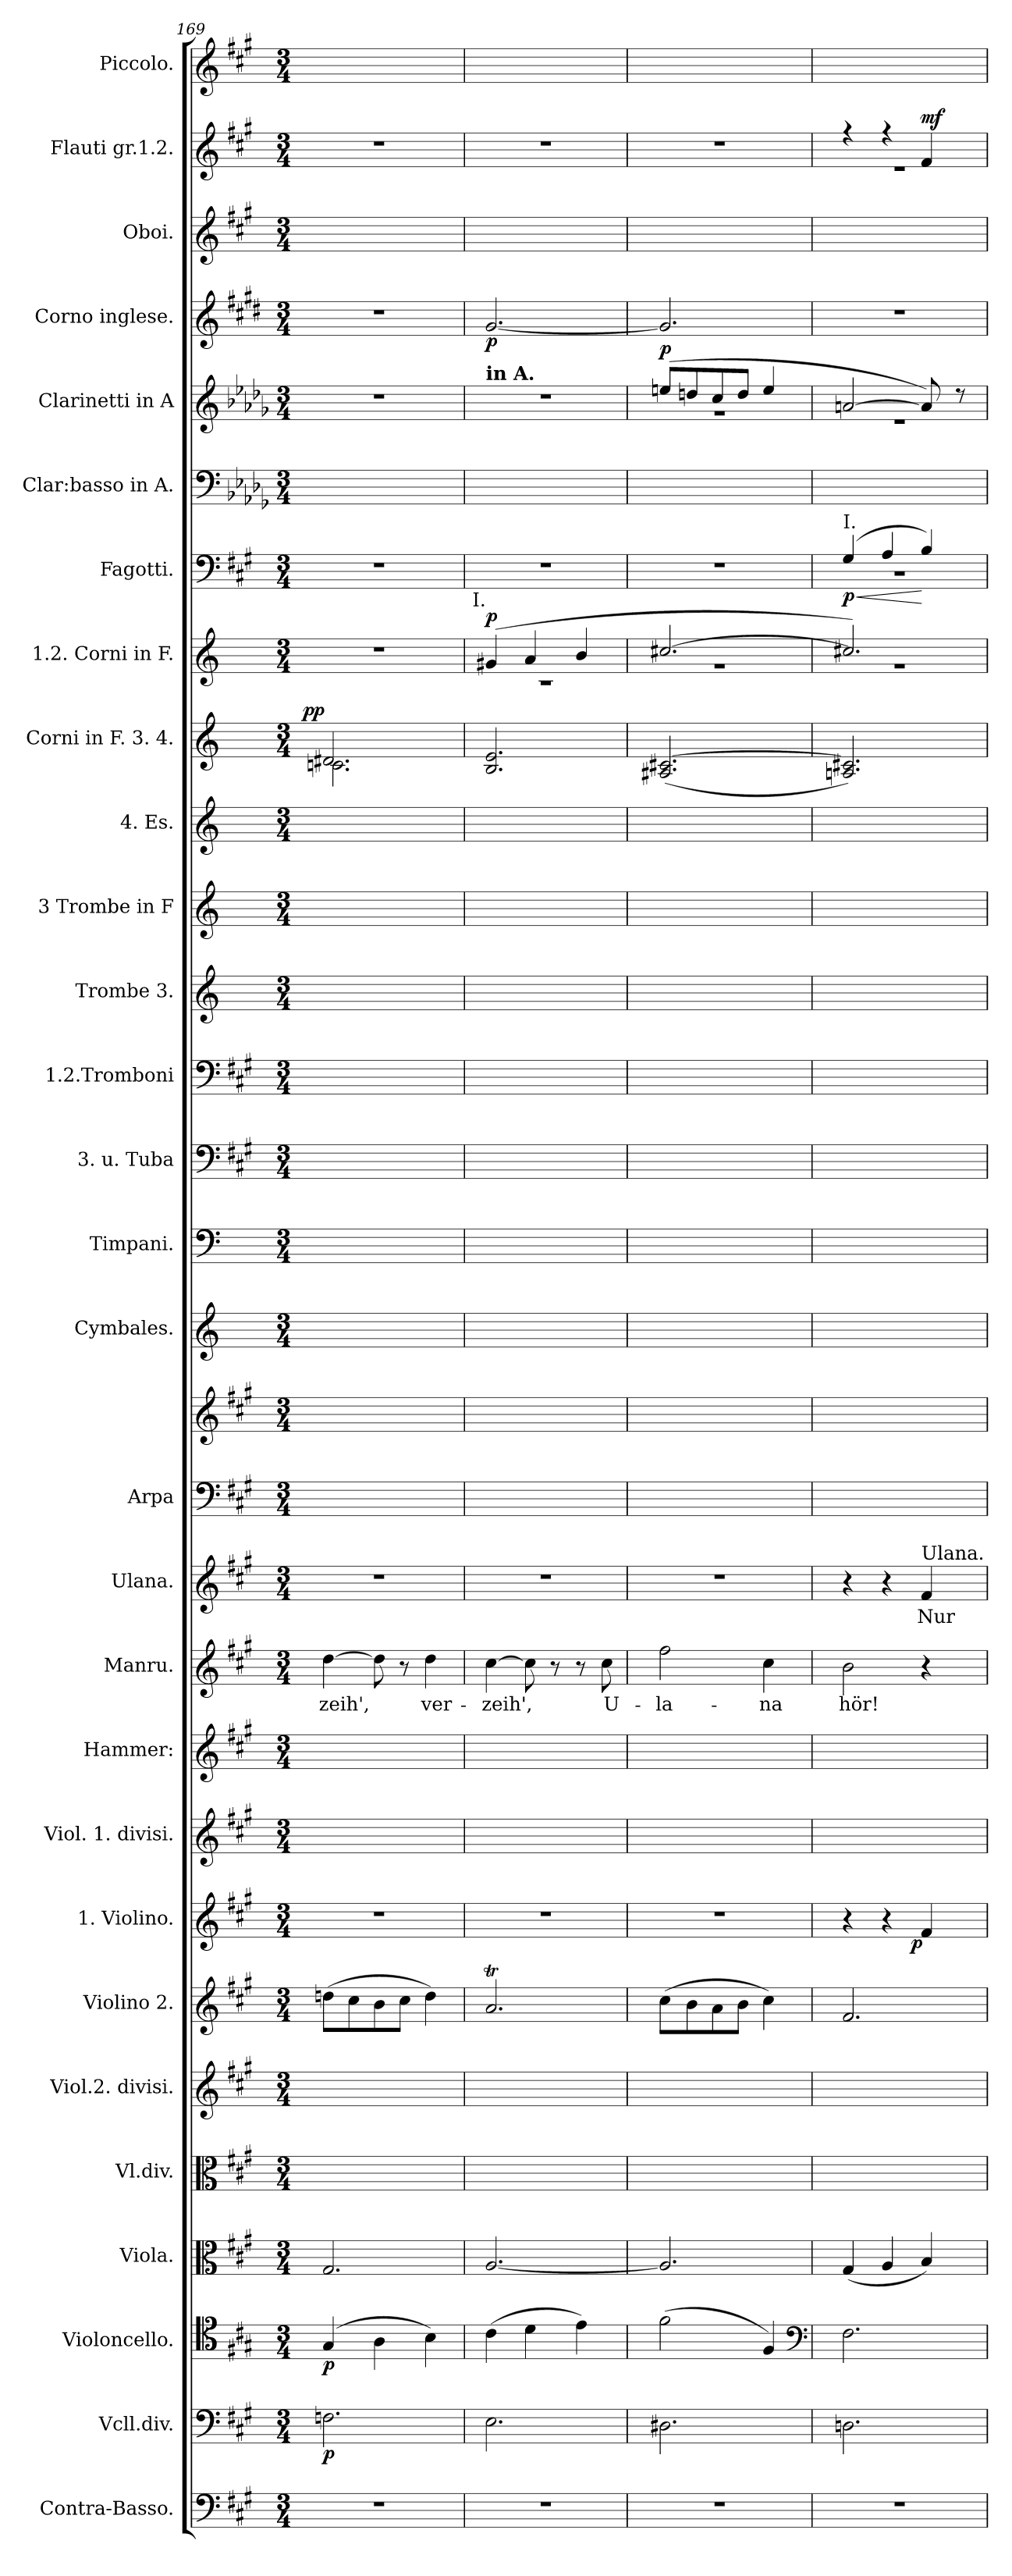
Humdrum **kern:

**kern	**kern	**dynam	**kern	**dynam	**kern	**kern	**kern	**kern	**kern	**dynam	**kern	**kern	**kern	**text	**kern	**text	**kern	**kern	**kern	**kern	**kern	**kern	**kern	**kern	**kern	**kern	**dynam	**kern	**dynam	**kern	**dynam	**kern	**kern	**dynam	**kern	**dynam	**kern	**kern	**dynam	**kern
*part29	*part28	*part28	*part27	*part27	*part26	*part25	*part24	*part23	*part22	*part22	*part21	*part20	*part19	*part19	*part18	*part18	*part17	*part17	*part16	*part15	*part14	*part13	*part12	*part11	*part10	*part9	*part9	*part8	*part8	*part7	*part7	*part6	*part5	*part5	*part4	*part4	*part3	*part2	*part2	*part1
*staff30	*staff29	*staff29	*staff28	*staff28	*staff27	*staff26	*staff25	*staff24	*staff23	*staff23	*staff22	*staff21	*staff20	*staff20	*staff19	*staff19	*staff18	*staff17	*staff16	*staff15	*staff14	*staff13	*staff12	*staff11	*staff10	*staff9	*staff9	*staff8	*staff8	*staff7	*staff7	*staff6	*staff5	*staff5	*staff4	*staff4	*staff3	*staff2	*staff2	*staff1
*I"Contra-Basso.	*I"Vcll.div.	*	*I"Violoncello.	*	*I"Viola.	*I"Vl.div.	*I"Viol.2. divisi.	*I"Violino 2.	*I"1. Violino.	*	*I"Viol. 1. divisi.	*I"Hammer:	*I"Manru.	*	*I"Ulana.	*	*I"Arpa	*	*I"Cymbales.	*I"Timpani.	*I"3. u. Tuba	*I"1.2.Tromboni	*I"Trombe 3.	*I"3 Trombe in F	*I"4. Es.	*I"Corni in F. 3. 4.	*	*I"1.2. Corni in F.	*	*I"Fagotti.	*	*I"Clar:basso in A.	*I"Clarinetti in A	*	*I"Corno inglese.	*	*I"Oboi.	*I"Flauti gr.1.2.	*	*I"Piccolo.
*I'C.-B.	*	*	*I'Vcll.	*	*I'Vl.	*	*	*I'Viol. 2.	*I'1. Viol.	*	*	*I'Hammer.	*	*	*	*	*I'Arpa.	*	*I'Cym	*I'Timp.	*	*I'1.2. Tromb.	*	*I'1.2. Trombe.	*	*I'Corni. 3.4.	*	*I'1.2. Corni.	*	*I'Fag.	*	*	*I'1.2. Clar. A.	*	*I'Cor.ingl.	*	*I'Ob.	*I'Fl. 1.2.	*	*
*clefF4	*clefF4	*	*clefC4	*	*clefC3	*clefC3	*clefG2	*clefG2	*clefG2	*	*clefG2	*clefG2	*clefG2	*	*clefG2	*	*clefF4	*clefG2	*clefG2	*clefF4	*clefF4	*clefF4	*clefG2	*clefG2	*clefG2	*clefG2	*	*clefG2	*	*clefF4	*	*clefF4	*clefG2	*	*clefG2	*	*clefG2	*clefG2	*	*clefG2
*	*	*	*	*	*	*	*	*	*	*	*	*	*	*	*	*	*	*	*	*	*	*	*ITrd-3c-5	*ITrd-3c-5	*ITrd5c9	*ITrd4c7	*	*ITrd4c7	*	*	*	*ITrd2c3	*ITrd2c3	*	*ITrd4c7	*	*	*	*	*
*k[f#c#g#]	*k[f#c#g#]	*	*k[f#c#g#]	*	*k[f#c#g#]	*k[f#c#g#]	*k[f#c#g#]	*k[f#c#g#]	*k[f#c#g#]	*	*k[f#c#g#]	*k[f#c#g#]	*k[f#c#g#]	*	*k[f#c#g#]	*	*k[f#c#g#]	*k[f#c#g#]	*k[]	*k[]	*k[f#c#g#]	*k[f#c#g#]	*k[b-]	*k[b-]	*k[b-e-a-]	*k[b-]	*	*k[b-]	*	*k[f#c#g#]	*	*k[b-e-]	*k[b-e-]	*	*k[f#c#g#]	*	*k[f#c#g#]	*k[f#c#g#]	*	*k[f#c#g#]
*M3/4	*M3/4	*	*M3/4	*	*M3/4	*M3/4	*M3/4	*M3/4	*M3/4	*	*M3/4	*M3/4	*M3/4	*	*M3/4	*	*M3/4	*M3/4	*M3/4	*M3/4	*M3/4	*M3/4	*M3/4	*M3/4	*M3/4	*M3/4	*	*M3/4	*	*M3/4	*	*M3/4	*M3/4	*	*M3/4	*	*M3/4	*M3/4	*	*M3/4
=169	=169	=169	=169	=169	=169	=169	=169	=169	=169	=169	=169	=169	=169	=169	=169	=169	=169	=169	=169	=169	=169	=169	=169	=169	=169	=169	=169	=169	=169	=169	=169	=169	=169	=169	=169	=169	=169	=169	=169	=169
*	*	*	*	*	*	*	*	*	*	*	*	*	*	*	*	*	*	*	*	*	*	*	*	*	*	*^	*	*	*	*	*	*	*	*	*	*	*	*	*	*
!	!	!	!	!	!	!	!	!	!	!	!	!	!	!	!	!	!	!	!	!	!	!	!	!	!	!	!	!LO:DY:a:rj	!	!	!	!	!	!	!	!	!	!	!	!	!
!	!	!	!	!	!	!	!	!	!	!	!	!	!	!	!	!	!	!	!	!	!	!	!	!	!	!	!	!LO:DY:n=1:rj	!	!	!	!	!	!	!	!	!	!	!	!	!
2.r	2.Fn\	p	(4G#/	p	2.G#/	2.ryy	2.ryy	(8ddn\L	2.r	.	2.ryy	2.ryy	[4dd\	-zeih',	2.r	.	2.ryy	2.ryy	2.ryy	2.ryy	2.ryy	2.ryy	2.ryy	2.ryy	2.ryy	2.G#X/	2.Fn\	p p	2.r	.	2.r	.	2.ryy	2.r	.	2.r	.	2.ryy	2.r	.	2.ryy
.	.	.	.	.	.	.	.	8cc#\	.	.	.	.	.	.	.	.	.	.	.	.	.	.	.	.	.	.	.	.	.	.	.	.	.	.	.	.	.	.	.	.	.
.	.	.	4A\	.	.	.	.	8b\	.	.	.	.	8dd\]	.	.	.	.	.	.	.	.	.	.	.	.	.	.	.	.	.	.	.	.	.	.	.	.	.	.	.	.
.	.	.	.	.	.	.	.	8cc#\J	.	.	.	.	8r	.	.	.	.	.	.	.	.	.	.	.	.	.	.	.	.	.	.	.	.	.	.	.	.	.	.	.	.
.	.	.	4B\)	.	.	.	.	4dd\)	.	.	.	.	4dd\	ver-	.	.	.	.	.	.	.	.	.	.	.	.	.	.	.	.	.	.	.	.	.	.	.	.	.	.	.
*	*	*	*	*	*	*	*	*	*	*	*	*	*	*	*	*	*	*	*	*	*	*	*	*	*	*v	*v	*	*	*	*	*	*	*	*	*	*	*	*	*	*
=170	=170	=170	=170	=170	=170	=170	=170	=170	=170	=170	=170	=170	=170	=170	=170	=170	=170	=170	=170	=170	=170	=170	=170	=170	=170	=170	=170	=170	=170	=170	=170	=170	=170	=170	=170	=170	=170	=170	=170	=170
*	*	*	*	*	*	*	*	*	*	*	*	*	*	*	*	*	*	*	*	*	*	*	*	*	*	*	*	*^	*	*	*	*	*	*	*	*	*	*	*	*
!	!	!	!	!	!	!	!	!	!	!	!	!	!	!	!	!	!	!	!	!	!	!	!	!	!	!	!	!	!	!	!	!	!	!LO:TX:a:B:t=in A.	!	!	!	!	!	!	!
!	!	!	!	!	!	!	!	!	!	!	!	!	!	!	!	!	!	!	!	!	!	!	!	!	!	!	!	!LO:TX:a:rj:t=I.	!	!	!	!	!	!	!	!	!	!	!	!	!
!	!	!	!	!	!	!	!	!	!	!	!	!	!	!	!	!	!	!	!	!	!	!	!	!	!	!	!	!	!	!LO:DY:a	!	!	!	!	!	!	!	!	!	!	!
2.r	2.E\	.	(4c#\	.	[2.A/	2.ryy	2.ryy	2.aT/	2.r	.	2.ryy	2.ryy	[4cc#\	-zeih',	2.r	.	2.ryy	2.ryy	2.ryy	2.ryy	2.ryy	2.ryy	2.ryy	2.ryy	2.ryy	2.E/ 2.A/	.	(4c#X/	2.r	p	2.r	.	2.ryy	2.r	.	[2.c#/	p	2.ryy	2.r	.	2.ryy
.	.	.	4d\	.	.	.	.	.	.	.	.	.	8cc#\]	.	.	.	.	.	.	.	.	.	.	.	.	.	.	4d/	.	.	.	.	.	.	.	.	.	.	.	.	.
.	.	.	.	.	.	.	.	.	.	.	.	.	8r	.	.	.	.	.	.	.	.	.	.	.	.	.	.	.	.	.	.	.	.	.	.	.	.	.	.	.	.
.	.	.	4e\)	.	.	.	.	.	.	.	.	.	8r	.	.	.	.	.	.	.	.	.	.	.	.	.	.	4e/	.	.	.	.	.	.	.	.	.	.	.	.	.
.	.	.	.	.	.	.	.	.	.	.	.	.	8cc#\	U-	.	.	.	.	.	.	.	.	.	.	.	.	.	.	.	.	.	.	.	.	.	.	.	.	.	.	.
=171	=171	=171	=171	=171	=171	=171	=171	=171	=171	=171	=171	=171	=171	=171	=171	=171	=171	=171	=171	=171	=171	=171	=171	=171	=171	=171	=171	=171	=171	=171	=171	=171	=171	=171	=171	=171	=171	=171	=171	=171	=171
*	*	*	*	*	*	*	*	*	*	*	*	*	*	*	*	*	*	*	*	*	*	*	*	*	*	*	*	*	*	*	*	*	*	*^	*	*	*	*	*	*	*
!	!	!	!	!	!	!	!	!	!	!	!	!	!	!	!	!	!	!	!	!	!	!	!	!	!	!	!	!	!	!	!	!	!	!	!	!LO:DY:a	!	!	!	!	!	!
2.r	2.D#X\	.	(2f#\	.	2.A/]	2.ryy	2.ryy	(8cc#\L	2.r	.	2.ryy	2.ryy	2ff#\	-la-	2.r	.	2.ryy	2.ryy	2.ryy	2.ryy	2.ryy	2.ryy	2.ryy	2.ryy	2.ryy	(2.D#X/ [2.F#X/	.	[2.f#X/	2.r	.	2.r	.	2.ryy	(8cc#X/L	2.r	p	2.c#/]	.	2.ryy	2.r	.	2.ryy
.	.	.	.	.	.	.	.	8b\	.	.	.	.	.	.	.	.	.	.	.	.	.	.	.	.	.	.	.	.	.	.	.	.	.	8bn/	.	.	.	.	.	.	.	.
.	.	.	.	.	.	.	.	8a\	.	.	.	.	.	.	.	.	.	.	.	.	.	.	.	.	.	.	.	.	.	.	.	.	.	8a/	.	.	.	.	.	.	.	.
.	.	.	.	.	.	.	.	8b\J	.	.	.	.	.	.	.	.	.	.	.	.	.	.	.	.	.	.	.	.	.	.	.	.	.	8b/J	.	.	.	.	.	.	.	.
.	.	.	4F#/)	.	.	.	.	4cc#\)	.	.	.	.	4cc#\	-na	.	.	.	.	.	.	.	.	.	.	.	.	.	.	.	.	.	.	.	4cc#/	.	.	.	.	.	.	.	.
*	*	*	*clefF4	*	*	*	*	*	*	*	*	*	*	*	*	*	*	*	*	*	*	*	*	*	*	*	*	*	*	*	*	*	*	*	*	*	*	*	*	*	*	*
=172	=172	=172	=172	=172	=172	=172	=172	=172	=172	=172	=172	=172	=172	=172	=172	=172	=172	=172	=172	=172	=172	=172	=172	=172	=172	=172	=172	=172	=172	=172	=172	=172	=172	=172	=172	=172	=172	=172	=172	=172	=172	=172
*	*	*	*	*	*	*	*	*	*	*	*	*	*	*	*	*	*	*	*	*	*	*	*	*	*	*	*	*	*	*	*^	*	*	*	*	*	*	*	*	*	*	*
!	!	!	!	!	!	!	!	!	!	!	!	!	!	!	!	!	!	!	!	!	!	!	!	!	!	!	!	!	!	!	!LO:TX:a:t=I.	!	!	!	!	!	!	!	!	!	!	!	!
!	!	!	!	!	!	!	!	!	!	!	!	!	!	!	!	!	!	!	!	!	!	!	!	!	!	!	!	!	!	!	!	!	!LO:HP:b	!	!	!	!	!	!	!	!	!	!
*	*	*	*	*	*	*	*	*	*	*	*	*	*	*	*	*	*	*	*	*	*	*	*	*	*	*	*	*	*	*	*	*	*	*	*	*	*	*	*	*	*^	*	*
2.r	2.Dn\	.	2.F#\	.	(4G#/	2.ryy	2.ryy	2.f#/	4r	.	2.ryy	2.ryy	2b\	hör!	4r	.	2.ryy	2.ryy	2.ryy	2.ryy	2.ryy	2.ryy	2.ryy	2.ryy	2.ryy	2.Dn/ 2.F#X]/)	.	2.f#X/])	2.r	.	(4G#/	2.r	< p	2.ryy	[2f#X/	2.r	.	2.r	.	2.ryy	4r	2.re	.	2.ryy
.	.	.	.	.	4A/	.	.	.	4r	.	.	.	.	.	4r	.	.	.	.	.	.	.	.	.	.	.	.	.	.	.	4A/	.	.	.	.	.	.	.	.	.	4r	.	.	.
!	!	!	!	!	!	!	!	!	!	!	!	!	!	!	!LO:TX:a:t=Ulana.	!	!	!	!	!	!	!	!	!	!	!	!	!	!	!	!	!	!	!	!	!	!	!	!	!	!	!	!	!
!	!	!	!	!	!	!	!	!	!	!LO:DY:rj	!	!	!	!	!	!	!	!	!	!	!	!	!	!	!	!	!	!	!	!	!	!	!	!	!	!	!	!	!	!	!	!	!LO:DY:a	!
.	.	.	.	.	4B/)	.	.	.	4f#/	p	.	.	4r	.	4f#/	Nur	.	.	.	.	.	.	.	.	.	.	.	.	.	.	4B/)	.	[	.	8f#/])	.	.	.	.	.	4f#/	.	mf	.
.	.	.	.	.	.	.	.	.	.	.	.	.	.	.	.	.	.	.	.	.	.	.	.	.	.	.	.	.	.	.	.	.	.	.	8r	.	.	.	.	.	.	.	.	.
*	*	*	*	*	*	*	*	*	*	*	*	*	*	*	*	*	*	*	*	*	*	*	*	*	*	*	*	*v	*v	*	*	*	*	*	*v	*v	*	*	*	*	*v	*v	*	*
*	*	*	*	*	*	*	*	*	*	*	*	*	*	*	*	*	*	*	*	*	*	*	*	*	*	*	*	*	*	*v	*v	*	*	*	*	*	*	*	*	*	*
=	=	=	=	=	=	=	=	=	=	=	=	=	=	=	=	=	=	=	=	=	=	=	=	=	=	=	=	=	=	=	=	=	=	=	=	=	=	=	=	=
*-	*-	*-	*-	*-	*-	*-	*-	*-	*-	*-	*-	*-	*-	*-	*-	*-	*-	*-	*-	*-	*-	*-	*-	*-	*-	*-	*-	*-	*-	*-	*-	*-	*-	*-	*-	*-	*-	*-	*-	*-
